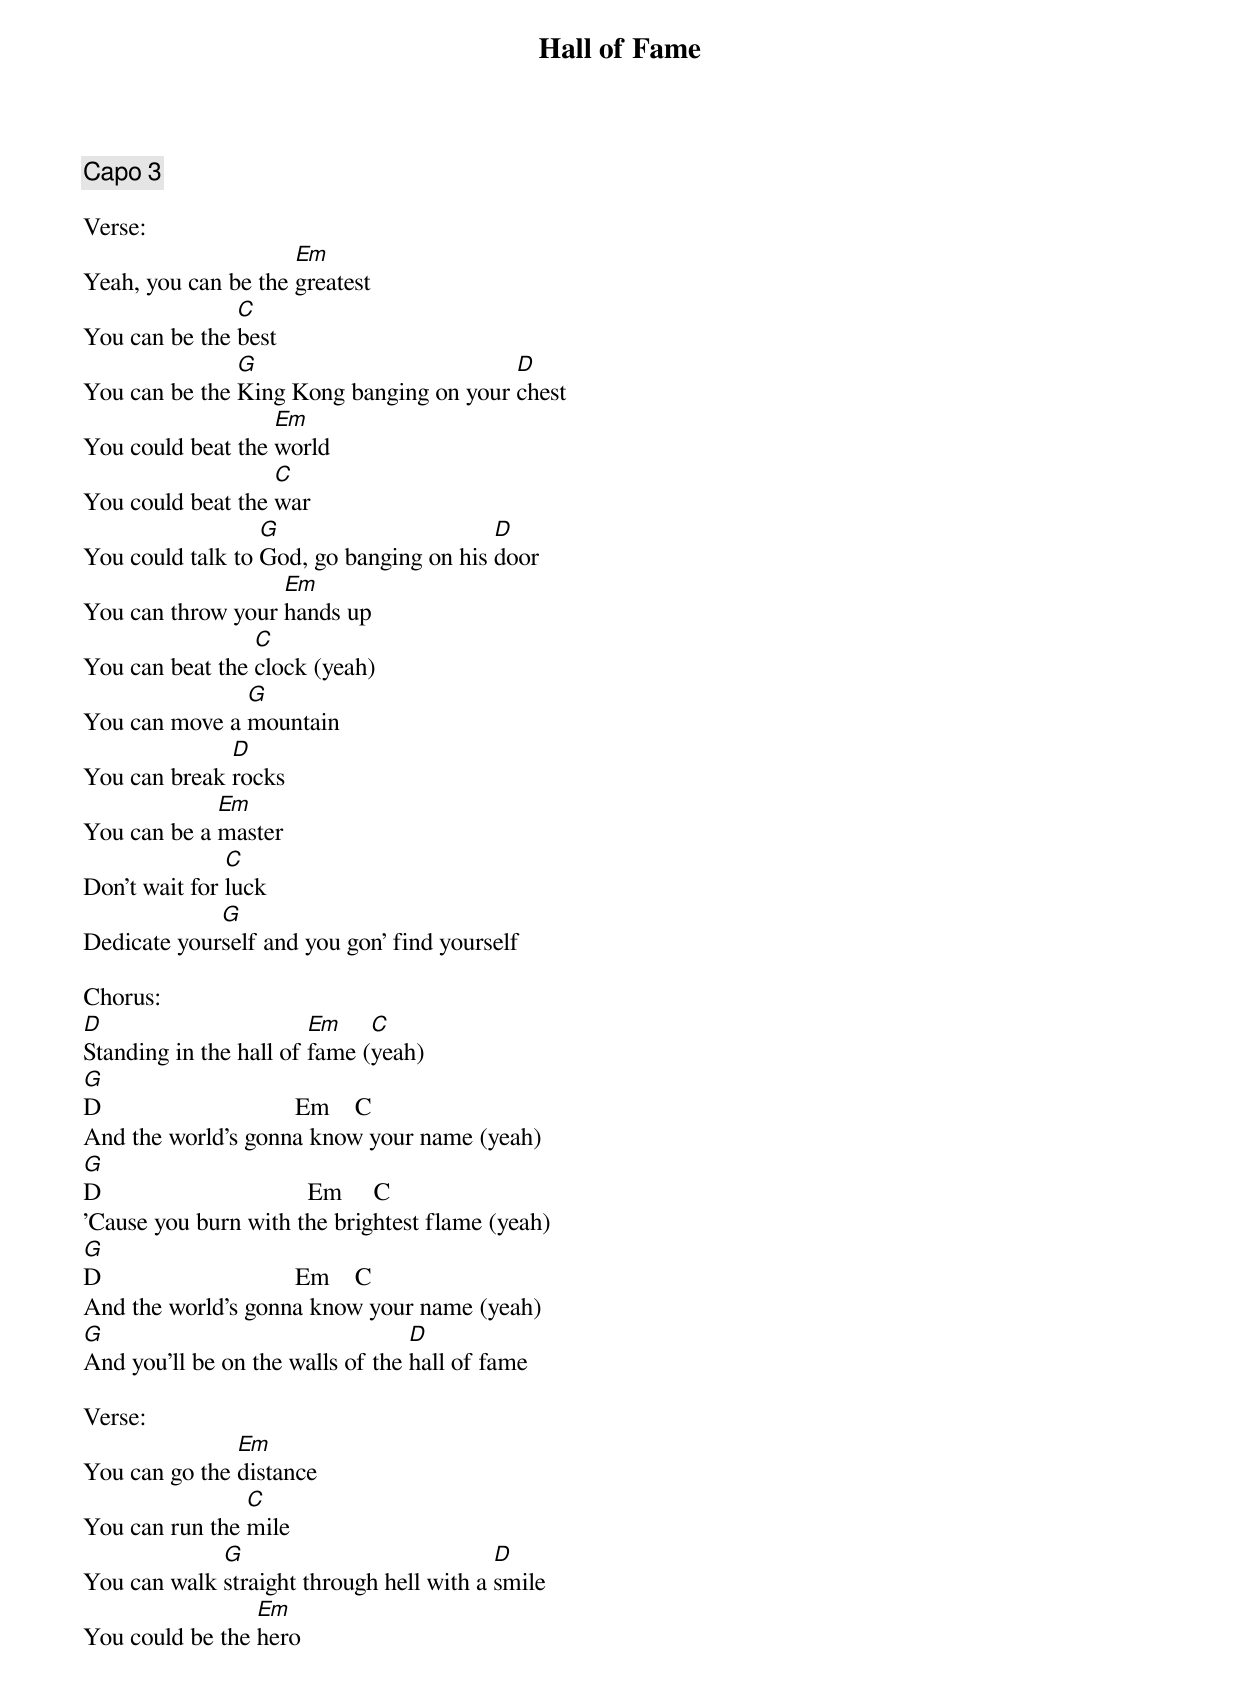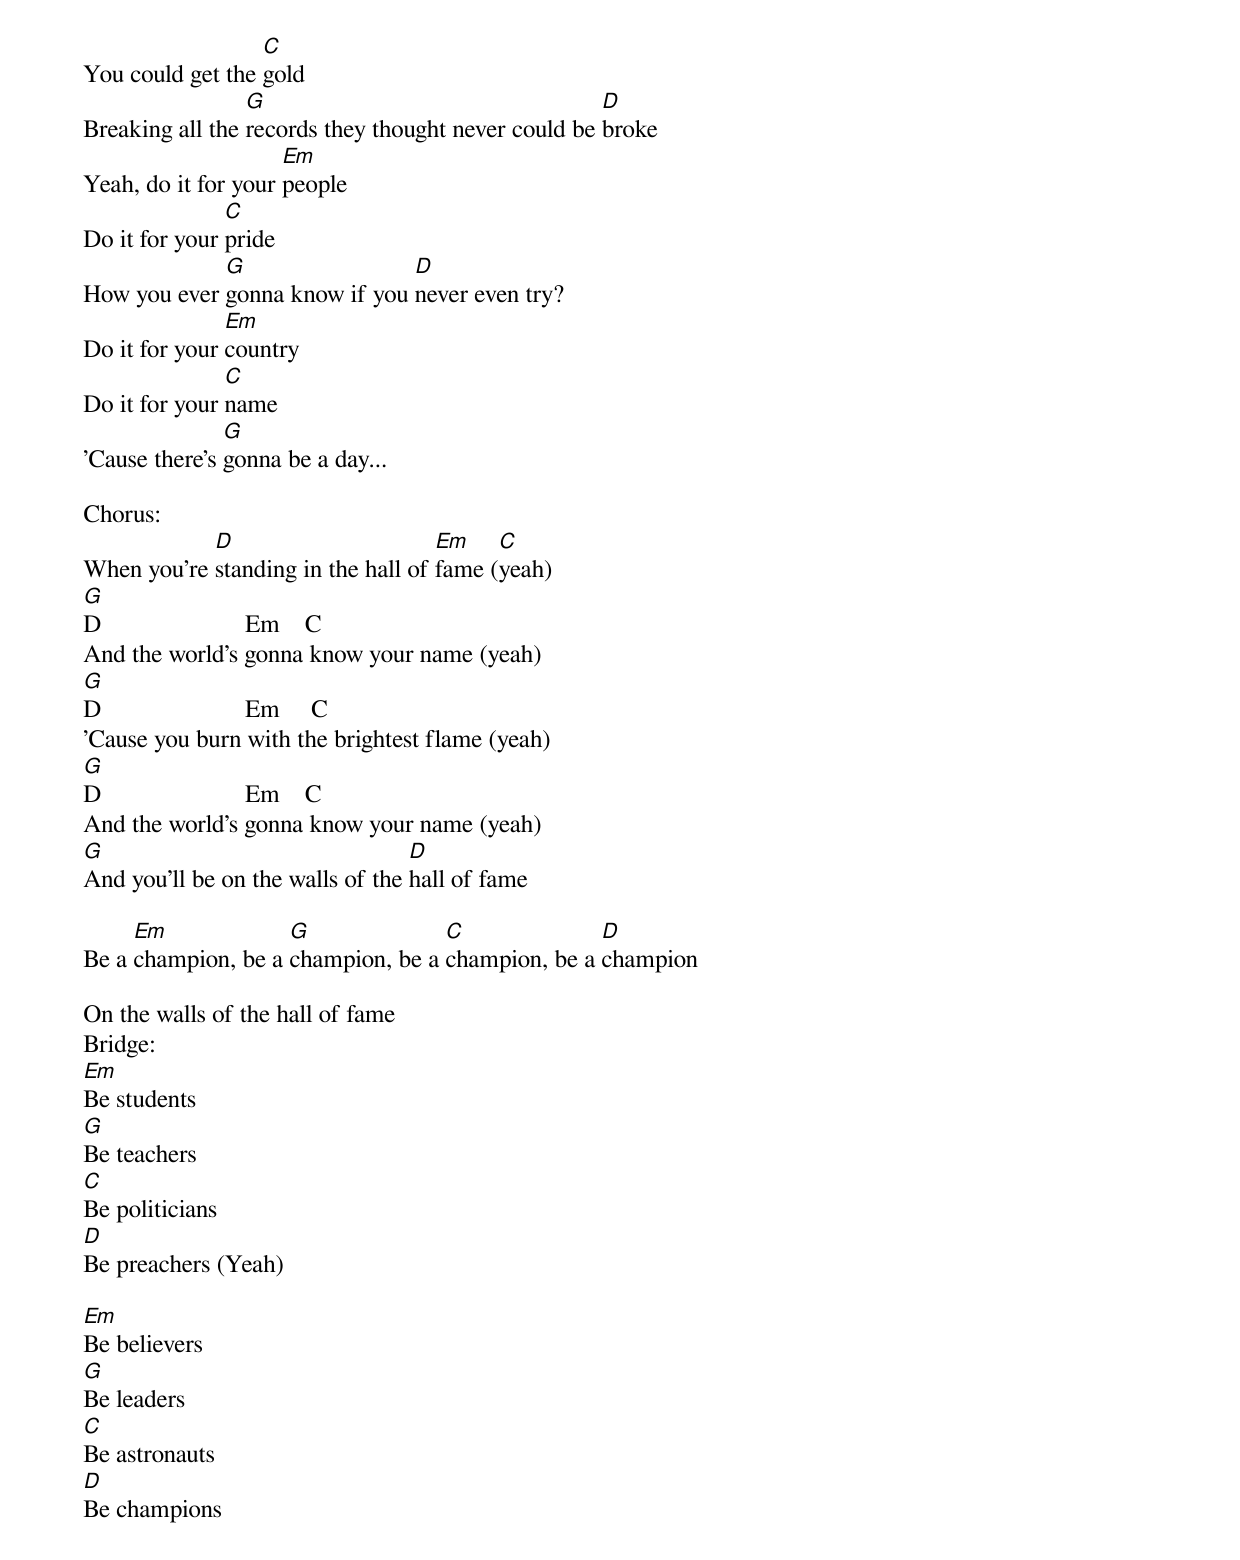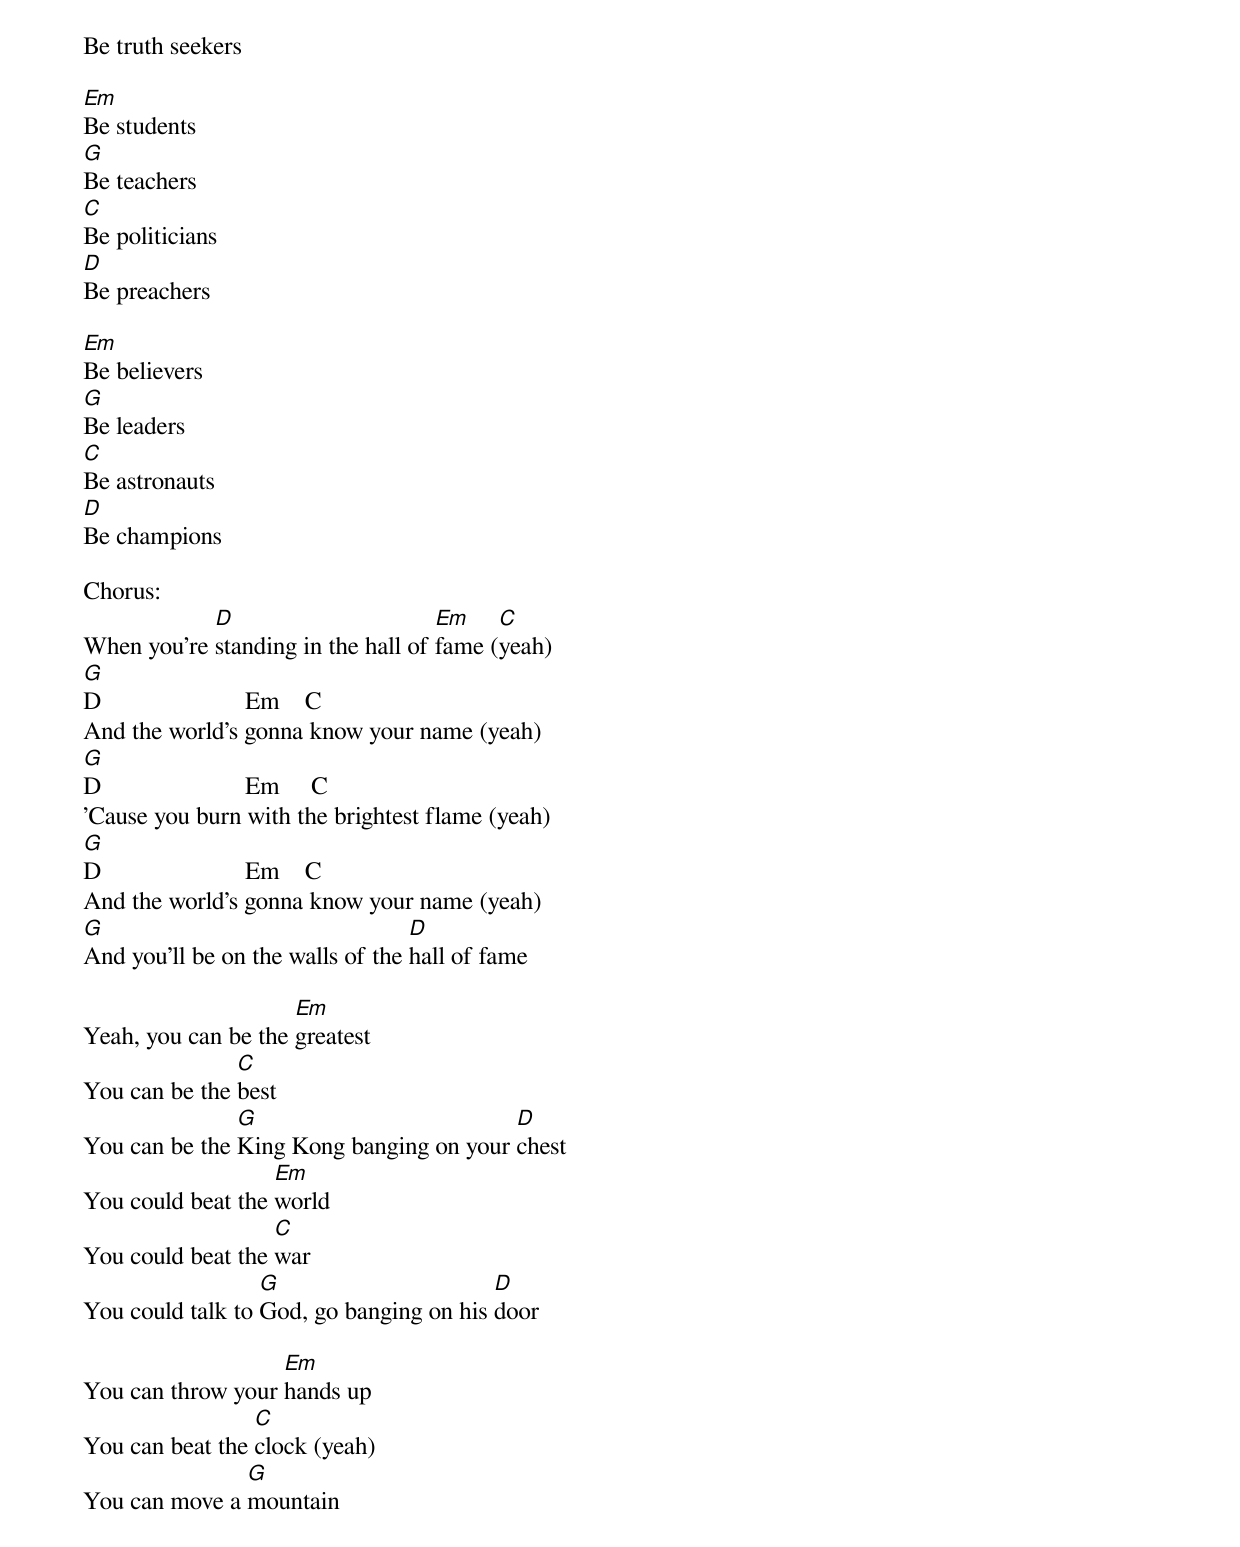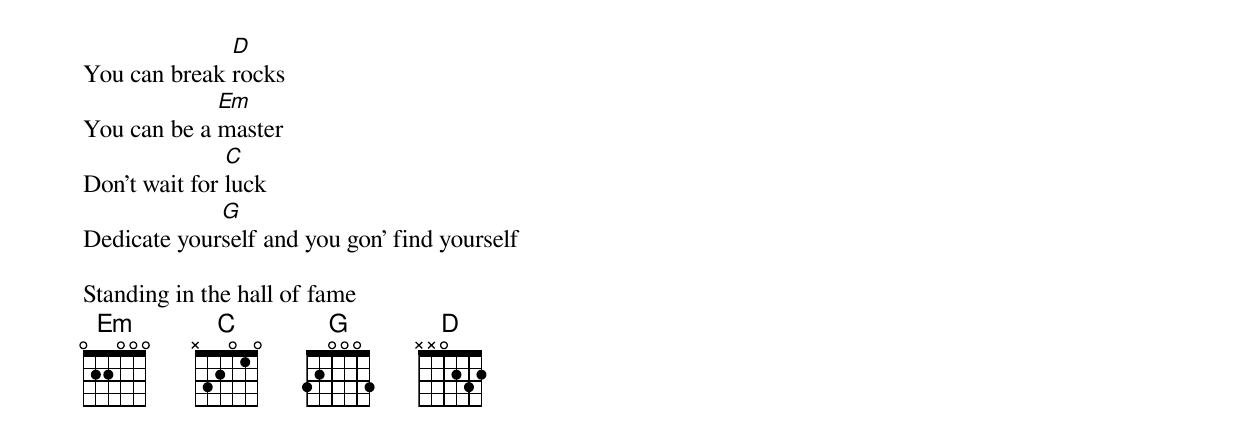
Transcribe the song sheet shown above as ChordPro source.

{title:Hall of Fame}
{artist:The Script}
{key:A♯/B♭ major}
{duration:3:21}
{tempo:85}
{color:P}

{comment: Capo 3}

Verse:
Yeah, you can be the [Em]greatest
You can be the [C]best
You can be the [G]King Kong banging on your [D]chest
You could beat the [Em]world
You could beat the [C]war
You could talk to [G]God, go banging on his [D]door
You can throw your [Em]hands up
You can beat the [C]clock (yeah)
You can move a [G]mountain
You can break [D]rocks
You can be a [Em]master
Don't wait for [C]luck
Dedicate your[G]self and you gon' find yourself

Chorus:
[D]Standing in the hall of [Em]fame ([C]yeah)
[G]D                               Em    C
And the world's gonna know your name (yeah)
[G]D                                 Em     C
'Cause you burn with the brightest flame (yeah)
[G]D                               Em    C
And the world's gonna know your name (yeah)
[G]And you'll be on the walls of the [D]hall of fame

Verse:
You can go the [Em]distance
You can run the [C]mile
You can walk [G]straight through hell with a [D]smile
You could be the [Em]hero
You could get the [C]gold
Breaking all the [G]records they thought never could be [D]broke
Yeah, do it for your [Em]people
Do it for your [C]pride
How you ever [G]gonna know if you [D]never even try?
Do it for your [Em]country
Do it for your [C]name
'Cause there's [G]gonna be a day...

Chorus:
When you're [D]standing in the hall of [Em]fame ([C]yeah)
[G]D                       Em    C
And the world's gonna know your name (yeah)
[G]D                       Em     C
'Cause you burn with the brightest flame (yeah)
[G]D                       Em    C
And the world's gonna know your name (yeah)
[G]And you'll be on the walls of the [D]hall of fame

Be a [Em]champion, be a [G]champion, be a [C]champion, be a [D]champion

On the walls of the hall of fame
Bridge:
[Em]Be students
[G]Be teachers
[C]Be politicians
[D]Be preachers (Yeah)

[Em]Be believers
[G]Be leaders
[C]Be astronauts
[D]Be champions

Be truth seekers

[Em]Be students
[G]Be teachers
[C]Be politicians
[D]Be preachers

[Em]Be believers
[G]Be leaders
[C]Be astronauts
[D]Be champions

Chorus:
When you're [D]standing in the hall of [Em]fame ([C]yeah)
[G]D                       Em    C
And the world's gonna know your name (yeah)
[G]D                       Em     C
'Cause you burn with the brightest flame (yeah)
[G]D                       Em    C
And the world's gonna know your name (yeah)
[G]And you'll be on the walls of the [D]hall of fame

Yeah, you can be the [Em]greatest
You can be the [C]best
You can be the [G]King Kong banging on your [D]chest
You could beat the [Em]world
You could beat the [C]war
You could talk to [G]God, go banging on his [D]door

You can throw your [Em]hands up
You can beat the [C]clock (yeah)
You can move a [G]mountain
You can break [D]rocks
You can be a [Em]master
Don't wait for [C]luck
Dedicate your[G]self and you gon' find yourself

Standing in the hall of fame
